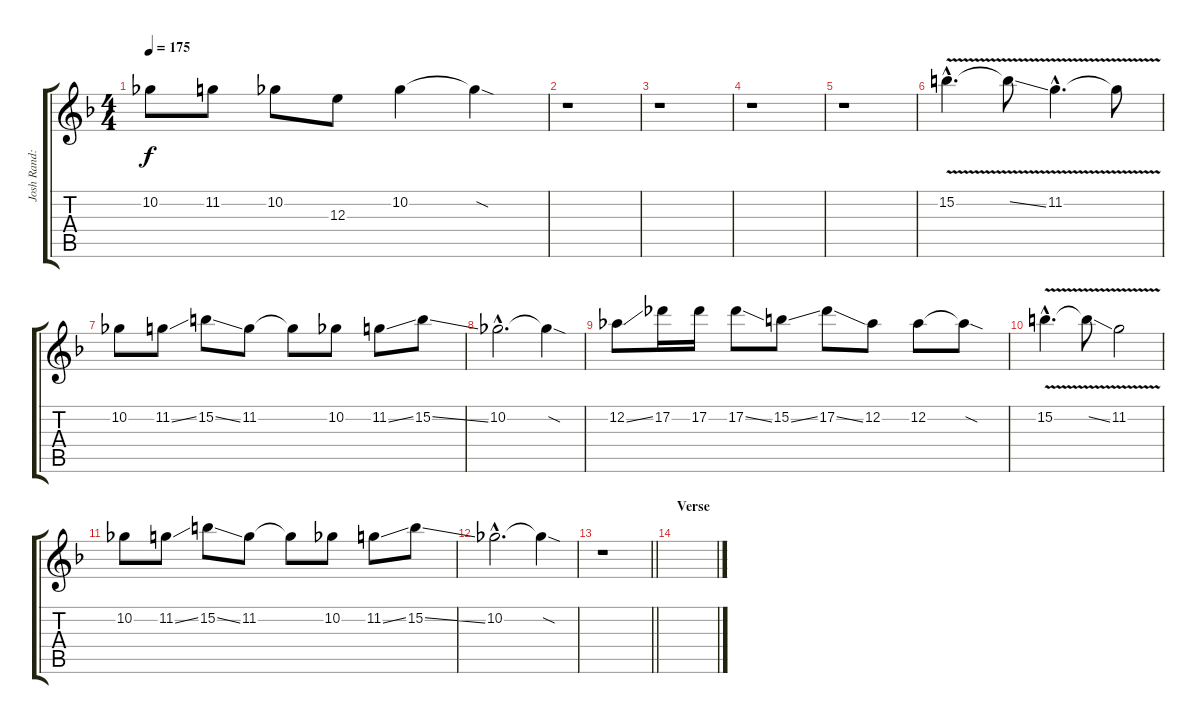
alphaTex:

\track ("Josh Rand: Solo Harmony" "Josh Rand:") {instrument distortionguitar}
\staff {score tabs}
\tuning (Db4 Ab3 E3 B2 Gb2 Db2) {hide}
\ts (4 4)
\tempo 175
\clef g2
\ks f
10.2.8{dy f} 11.2.8 10.2.8 12.3.8 10.2.4 10.2{sod t}.4 |
r.1 |
r.1 |
r.1 |
r.1 |
15.2{v hac}.4{d} 15.2{ss t}.8 11.2{v hac}.4{d} 11.2{t}.8 |
10.2.8 11.2{ss}.8 15.2{ss}.8 11.2.8 11.2{t}.8 10.2.8 11.2{ss}.8 15.2{ss}.8 |
10.2{hac}.2{d} 10.2{sod t}.4 |
12.2{ss}.8 17.2.16 17.2.16 17.2{ss}.8 15.2{ss}.8 17.2{ss}.8 12.2.8 12.2.8 12.2{sod t}.8 |
15.2{v hac}.4{d} 15.2{ss t}.8 11.2{v}.2 |
10.2.8 11.2{ss}.8 15.2{ss}.8 11.2.8 11.2{t}.8 10.2.8 11.2{ss}.8 15.2{ss}.8 |
10.2{hac}.2{d} 10.2{sod t}.4 |
\barLineRight lightlight
r.1 |
\section ("" "Verse")
